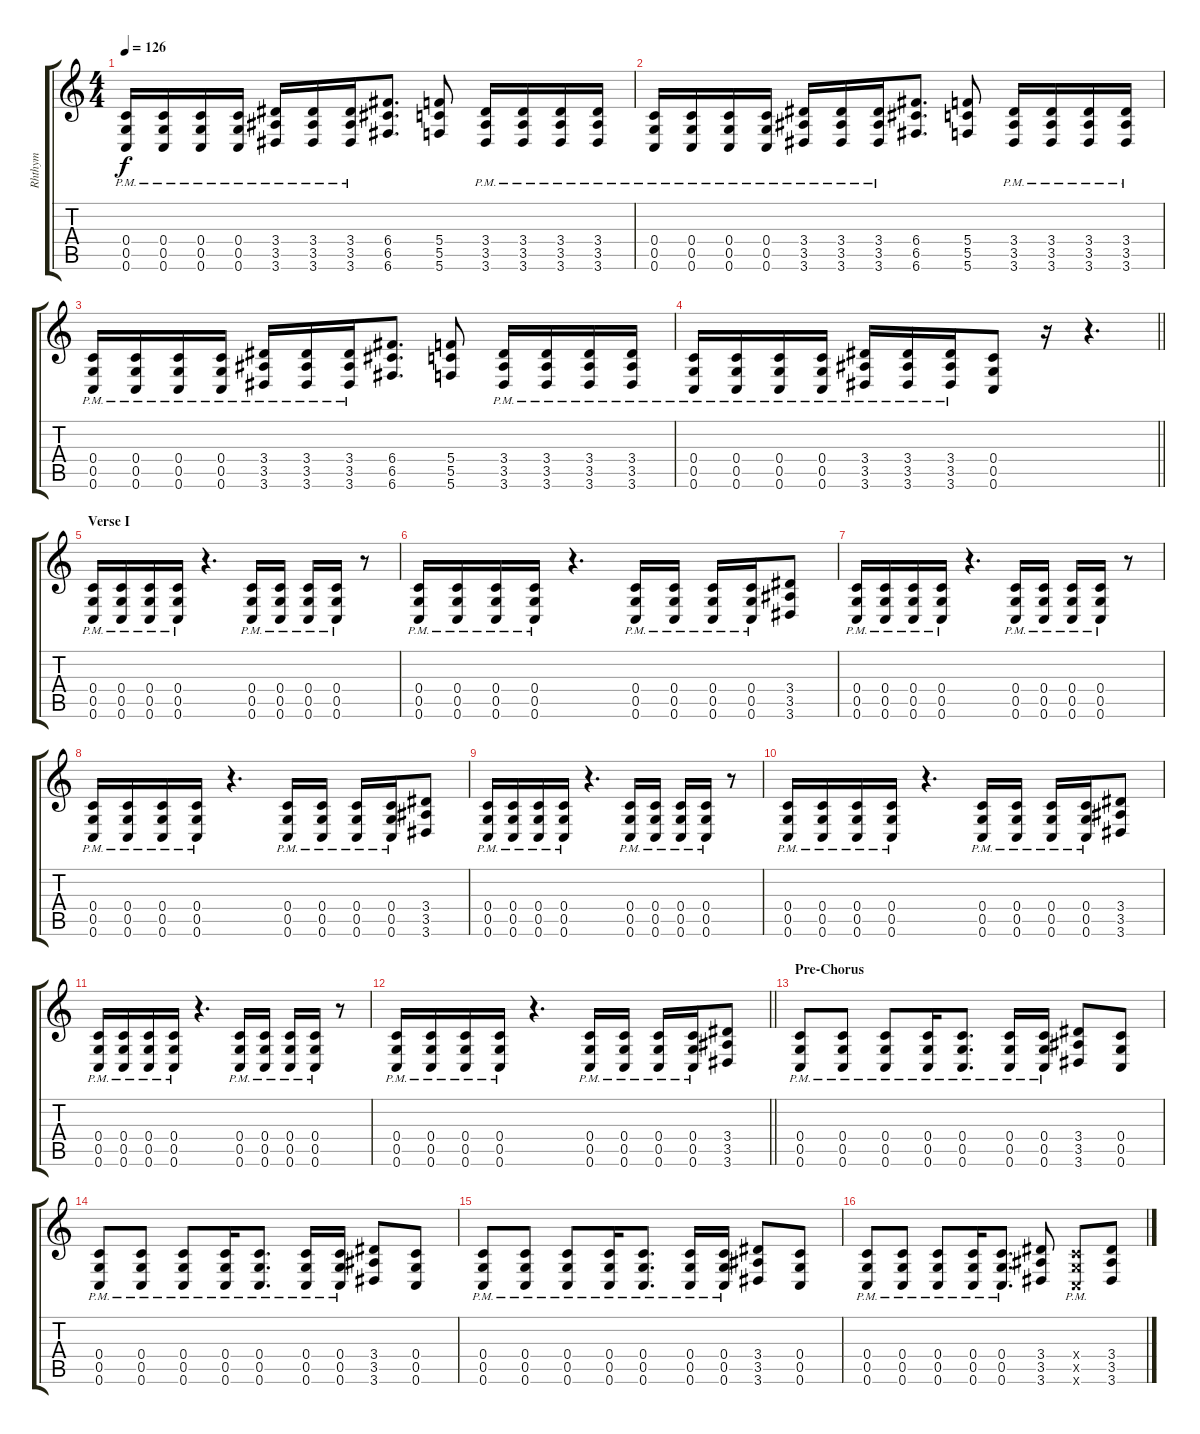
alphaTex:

\track ("Rhthym" "Rhthym") {instrument distortionguitar}
\staff {score tabs}
\tuning (D4 A3 F3 C3 G2 C2) {hide}
\ts (4 4)
\tempo 126
\clef g2
\ks c
(0.4{pm} 0.5{pm} 0.6{pm}).16{dy f} (0.4{pm} 0.5{pm} 0.6{pm}).16 (0.4{pm} 0.5{pm} 0.6{pm}).16 (0.4{pm} 0.5{pm} 0.6{pm}).16 (3.4{pm} 3.5{pm} 3.6{pm}).16 (3.4{pm} 3.5{pm} 3.6{pm}).16 (3.4{pm} 3.5{pm} 3.6{pm}).16 (6.4 6.5 6.6).8{d} (5.4 5.5 5.6).8 (3.4{pm} 3.5{pm} 3.6{pm}).16 (3.4{pm} 3.5{pm} 3.6{pm}).16 (3.4{pm} 3.5{pm} 3.6{pm}).16 (3.4{pm} 3.5{pm} 3.6{pm}).16 |
(0.4{pm} 0.5{pm} 0.6{pm}).16 (0.4{pm} 0.5{pm} 0.6{pm}).16 (0.4{pm} 0.5{pm} 0.6{pm}).16 (0.4{pm} 0.5{pm} 0.6{pm}).16 (3.4{pm} 3.5{pm} 3.6{pm}).16 (3.4{pm} 3.5{pm} 3.6{pm}).16 (3.4{pm} 3.5{pm} 3.6{pm}).16 (6.4 6.5 6.6).8{d} (5.4 5.5 5.6).8 (3.4{pm} 3.5{pm} 3.6{pm}).16 (3.4{pm} 3.5{pm} 3.6{pm}).16 (3.4{pm} 3.5{pm} 3.6{pm}).16 (3.4{pm} 3.5{pm} 3.6{pm}).16 |
(0.4{pm} 0.5{pm} 0.6{pm}).16 (0.4{pm} 0.5{pm} 0.6{pm}).16 (0.4{pm} 0.5{pm} 0.6{pm}).16 (0.4{pm} 0.5{pm} 0.6{pm}).16 (3.4{pm} 3.5{pm} 3.6{pm}).16 (3.4{pm} 3.5{pm} 3.6{pm}).16 (3.4{pm} 3.5{pm} 3.6{pm}).16 (6.4 6.5 6.6).8{d} (5.4 5.5 5.6).8 (3.4{pm} 3.5{pm} 3.6{pm}).16 (3.4{pm} 3.5{pm} 3.6{pm}).16 (3.4{pm} 3.5{pm} 3.6{pm}).16 (3.4{pm} 3.5{pm} 3.6{pm}).16 |
\barLineRight lightlight
(0.4{pm} 0.5{pm} 0.6{pm}).16 (0.4{pm} 0.5{pm} 0.6{pm}).16 (0.4{pm} 0.5{pm} 0.6{pm}).16 (0.4{pm} 0.5{pm} 0.6{pm}).16 (3.4{pm} 3.5{pm} 3.6{pm}).16 (3.4{pm} 3.5{pm} 3.6{pm}).16 (3.4{pm} 3.5{pm} 3.6{pm}).16 (0.4 0.5 0.6).8 r.16 r.4{d} |
\section ("" "Verse I")
(0.4{pm} 0.5{pm} 0.6{pm}).16 (0.4{pm} 0.5{pm} 0.6{pm}).16 (0.4{pm} 0.5{pm} 0.6{pm}).16 (0.4{pm} 0.5{pm} 0.6{pm}).16 r.4{d} (0.4{pm} 0.5{pm} 0.6{pm}).16 (0.4{pm} 0.5{pm} 0.6{pm}).16 (0.4{pm} 0.5{pm} 0.6{pm}).16 (0.4{pm} 0.5{pm} 0.6{pm}).16 r.8 |
(0.4{pm} 0.5{pm} 0.6{pm}).16 (0.4{pm} 0.5{pm} 0.6{pm}).16 (0.4{pm} 0.5{pm} 0.6{pm}).16 (0.4{pm} 0.5{pm} 0.6{pm}).16 r.4{d} (0.4{pm} 0.5{pm} 0.6{pm}).16 (0.4{pm} 0.5{pm} 0.6{pm}).16 (0.4{pm} 0.5{pm} 0.6{pm}).16 (0.4{pm} 0.5{pm} 0.6{pm}).16 (3.4 3.5 3.6).8 |
(0.4{pm} 0.5{pm} 0.6{pm}).16 (0.4{pm} 0.5{pm} 0.6{pm}).16 (0.4{pm} 0.5{pm} 0.6{pm}).16 (0.4{pm} 0.5{pm} 0.6{pm}).16 r.4{d} (0.4{pm} 0.5{pm} 0.6{pm}).16 (0.4{pm} 0.5{pm} 0.6{pm}).16 (0.4{pm} 0.5{pm} 0.6{pm}).16 (0.4{pm} 0.5{pm} 0.6{pm}).16 r.8 |
(0.4{pm} 0.5{pm} 0.6{pm}).16 (0.4{pm} 0.5{pm} 0.6{pm}).16 (0.4{pm} 0.5{pm} 0.6{pm}).16 (0.4{pm} 0.5{pm} 0.6{pm}).16 r.4{d} (0.4{pm} 0.5{pm} 0.6{pm}).16 (0.4{pm} 0.5{pm} 0.6{pm}).16 (0.4{pm} 0.5{pm} 0.6{pm}).16 (0.4{pm} 0.5{pm} 0.6{pm}).16 (3.4 3.5 3.6).8 |
(0.4{pm} 0.5{pm} 0.6{pm}).16 (0.4{pm} 0.5{pm} 0.6{pm}).16 (0.4{pm} 0.5{pm} 0.6{pm}).16 (0.4{pm} 0.5{pm} 0.6{pm}).16 r.4{d} (0.4{pm} 0.5{pm} 0.6{pm}).16 (0.4{pm} 0.5{pm} 0.6{pm}).16 (0.4{pm} 0.5{pm} 0.6{pm}).16 (0.4{pm} 0.5{pm} 0.6{pm}).16 r.8 |
(0.4{pm} 0.5{pm} 0.6{pm}).16 (0.4{pm} 0.5{pm} 0.6{pm}).16 (0.4{pm} 0.5{pm} 0.6{pm}).16 (0.4{pm} 0.5{pm} 0.6{pm}).16 r.4{d} (0.4{pm} 0.5{pm} 0.6{pm}).16 (0.4{pm} 0.5{pm} 0.6{pm}).16 (0.4{pm} 0.5{pm} 0.6{pm}).16 (0.4{pm} 0.5{pm} 0.6{pm}).16 (3.4 3.5 3.6).8 |
(0.4{pm} 0.5{pm} 0.6{pm}).16 (0.4{pm} 0.5{pm} 0.6{pm}).16 (0.4{pm} 0.5{pm} 0.6{pm}).16 (0.4{pm} 0.5{pm} 0.6{pm}).16 r.4{d} (0.4{pm} 0.5{pm} 0.6{pm}).16 (0.4{pm} 0.5{pm} 0.6{pm}).16 (0.4{pm} 0.5{pm} 0.6{pm}).16 (0.4{pm} 0.5{pm} 0.6{pm}).16 r.8 |
\barLineRight lightlight
(0.4{pm} 0.5{pm} 0.6{pm}).16 (0.4{pm} 0.5{pm} 0.6{pm}).16 (0.4{pm} 0.5{pm} 0.6{pm}).16 (0.4{pm} 0.5{pm} 0.6{pm}).16 r.4{d} (0.4{pm} 0.5{pm} 0.6{pm}).16 (0.4{pm} 0.5{pm} 0.6{pm}).16 (0.4{pm} 0.5{pm} 0.6{pm}).16 (0.4{pm} 0.5{pm} 0.6{pm}).16 (3.4 3.5 3.6).8 |
\section ("" "Pre-Chorus")
(0.4{pm} 0.5{pm} 0.6{pm}).8 (0.4{pm} 0.5{pm} 0.6{pm}).8 (0.4{pm} 0.5{pm} 0.6{pm}).8 (0.4{pm} 0.5{pm} 0.6{pm}).16 (0.4{pm} 0.5{pm} 0.6{pm}).8{d} (0.4{pm} 0.5{pm} 0.6{pm}).16 (0.4{pm} 0.5{pm} 0.6{pm}).16 (3.4 3.5 3.6).8 (0.4 0.5 0.6).8 |
(0.4{pm} 0.5{pm} 0.6{pm}).8 (0.4{pm} 0.5{pm} 0.6{pm}).8 (0.4{pm} 0.5{pm} 0.6{pm}).8 (0.4{pm} 0.5{pm} 0.6{pm}).16 (0.4{pm} 0.5{pm} 0.6{pm}).8{d} (0.4{pm} 0.5{pm} 0.6{pm}).16 (0.4{pm} 0.5{pm} 0.6{pm}).16 (3.4 3.5 3.6).8 (0.4 0.5 0.6).8 |
(0.4{pm} 0.5{pm} 0.6{pm}).8 (0.4{pm} 0.5{pm} 0.6{pm}).8 (0.4{pm} 0.5{pm} 0.6{pm}).8 (0.4{pm} 0.5{pm} 0.6{pm}).16 (0.4{pm} 0.5{pm} 0.6{pm}).8{d} (0.4{pm} 0.5{pm} 0.6{pm}).16 (0.4{pm} 0.5{pm} 0.6{pm}).16 (3.4 3.5 3.6).8 (0.4 0.5 0.6).8 |
(0.4{pm} 0.5{pm} 0.6{pm}).8 (0.4{pm} 0.5{pm} 0.6{pm}).8 (0.4{pm} 0.5{pm} 0.6{pm}).8 (0.4{pm} 0.5{pm} 0.6{pm}).16 (0.4{pm} 0.5{pm} 0.6{pm}).8{d} (3.4 3.5 3.6).8 (0.4{pm x} 0.5{pm x} 0.6{pm x}).8 (3.4 3.5 3.6).8
